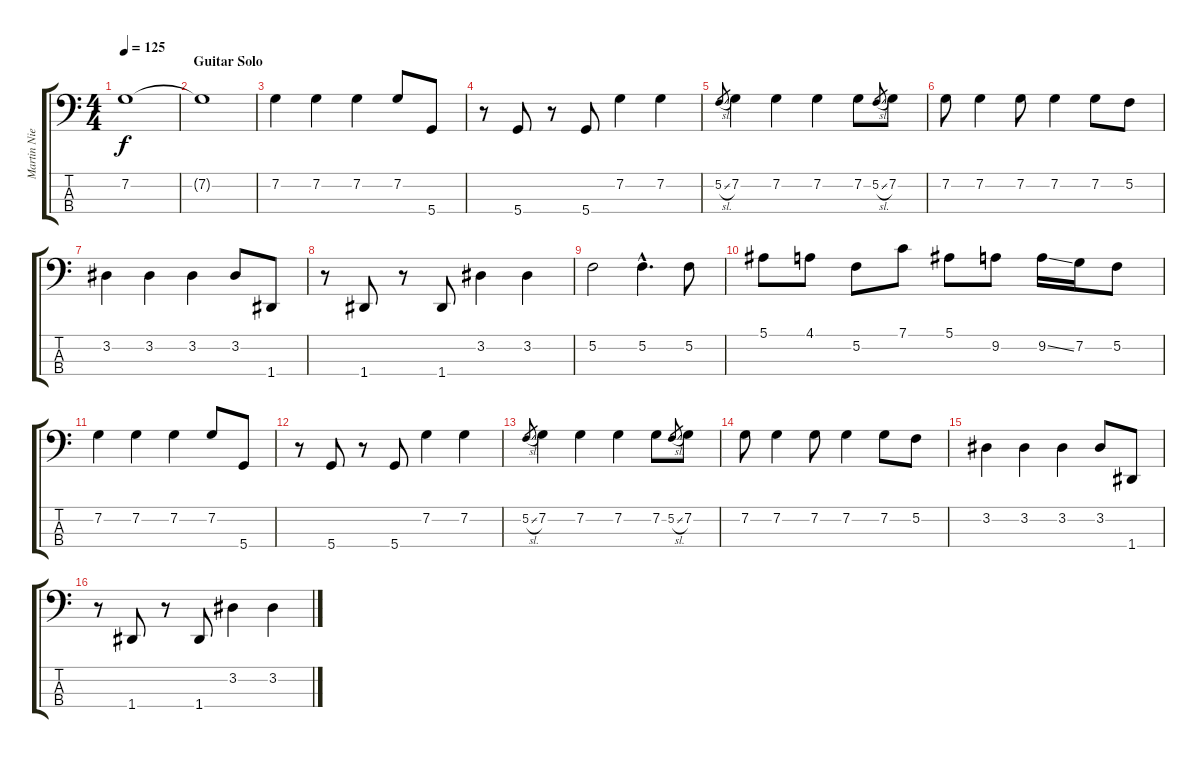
\track ("Martin Nielsen - Bass" "Martin Nie") {instrument electricbassfinger}
\staff {score tabs}
\tuning (F2 C2 G1 D1) {hide}
\ts (4 4)
\tempo 125
\clef f4
\ks c
7.2.1{dy f} |
\section ("" "Guitar Solo")
7.2{t}.1 |
7.2.4 7.2.4 7.2.4 7.2.8 5.4.8 |
r.8 5.4.8 r.8 5.4.8 7.2.4 7.2.4 |
5.2{sl}.8{gr} 7.2.4 7.2.4 7.2.4 7.2.8 5.2{sl}.8{gr} 7.2.8 |
7.2.8 7.2.4 7.2.8 7.2.4 7.2.8 5.2.8 |
3.2.4 3.2.4 3.2.4 3.2.8 1.4.8 |
r.8 1.4.8 r.8 1.4.8 3.2.4 3.2.4 |
5.2.2 5.2{hac}.4{d} 5.2.8 |
5.1.8 4.1.8 5.2.8 7.1.8 5.1.8 9.2.8 9.2{ss}.16 7.2.16 5.2.8 |
7.2.4 7.2.4 7.2.4 7.2.8 5.4.8 |
r.8 5.4.8 r.8 5.4.8 7.2.4 7.2.4 |
5.2{sl}.8{gr} 7.2.4 7.2.4 7.2.4 7.2.8 5.2{sl}.8{gr} 7.2.8 |
7.2.8 7.2.4 7.2.8 7.2.4 7.2.8 5.2.8 |
3.2.4 3.2.4 3.2.4 3.2.8 1.4.8 |
r.8 1.4.8 r.8 1.4.8 3.2.4 3.2.4
